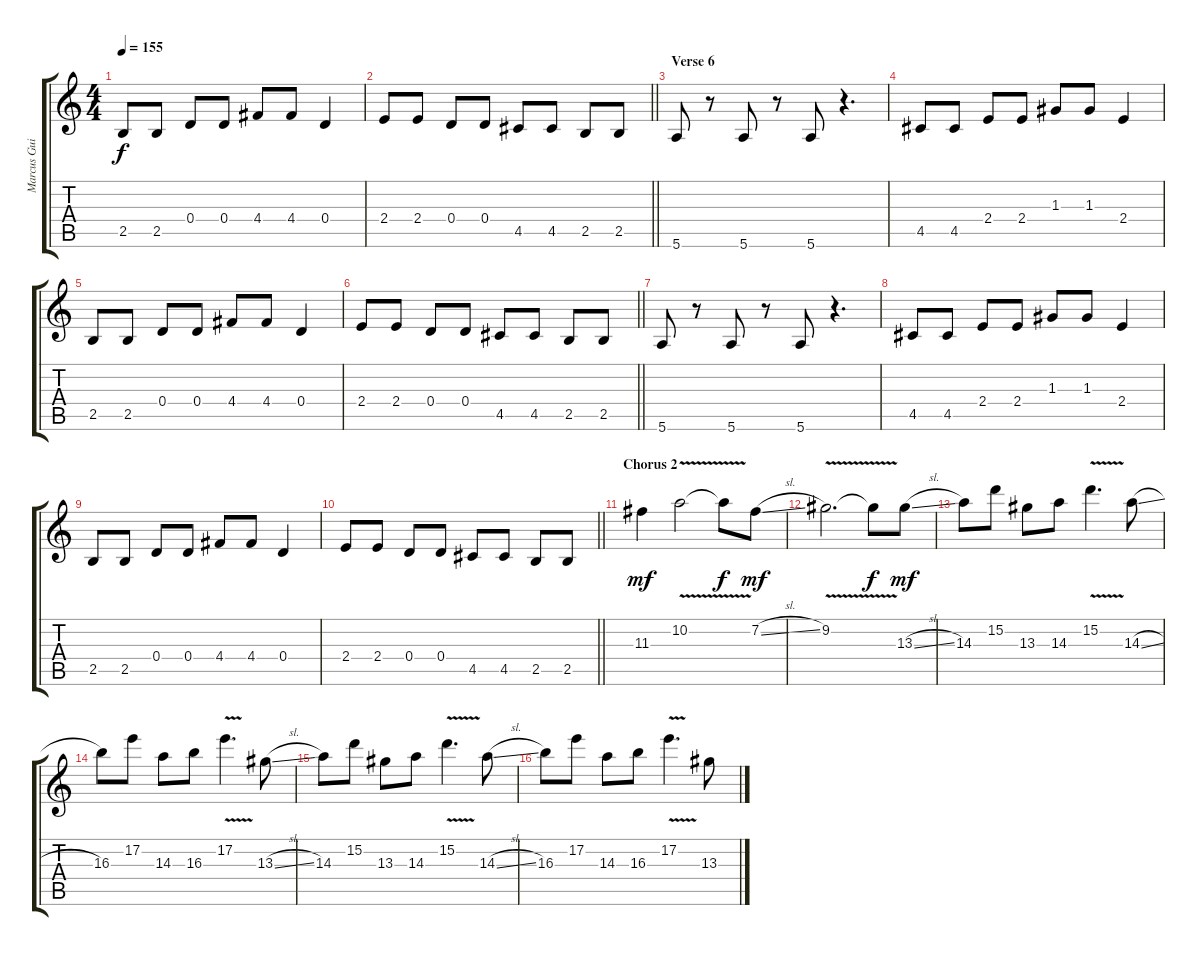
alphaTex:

\track ("Marcus Guitar" "Marcus Gui") {instrument distortionguitar}
\staff {score tabs}
\tuning (E4 B3 G3 D3 A2 E2) {hide}
\ts (4 4)
\tempo 155
\clef g2
\ks c
2.5.8{dy f} 2.5.8 0.4.8 0.4.8 4.4.8 4.4.8 0.4.4 |
\barLineRight lightlight
2.4.8 2.4.8 0.4.8 0.4.8 4.5.8 4.5.8 2.5.8 2.5.8 |
\section ("" "Verse 6")
5.6.8 r.8 5.6.8 r.8 5.6.8 r.4{d} |
4.5.8 4.5.8 2.4.8 2.4.8 1.3.8 1.3.8 2.4.4 |
2.5.8 2.5.8 0.4.8 0.4.8 4.4.8 4.4.8 0.4.4 |
\barLineRight lightlight
2.4.8 2.4.8 0.4.8 0.4.8 4.5.8 4.5.8 2.5.8 2.5.8 |
5.6.8 r.8 5.6.8 r.8 5.6.8 r.4{d} |
4.5.8 4.5.8 2.4.8 2.4.8 1.3.8 1.3.8 2.4.4 |
2.5.8 2.5.8 0.4.8 0.4.8 4.4.8 4.4.8 0.4.4 |
\barLineRight lightlight
2.4.8 2.4.8 0.4.8 0.4.8 4.5.8 4.5.8 2.5.8 2.5.8 |
\section ("" "Chorus 2")
11.3.4{dy mf} 10.2{v}.2 10.2{t}.8{dy f} 7.2{sl}.8{dy mf} |
9.2{v}.2{d} 9.2{t}.8{dy f} 13.3{sl}.8{dy mf} |
14.3.8 15.2.8 13.3.8 14.3.8 15.2{v}.4{d} 14.3{sl}.8 |
16.3.8 17.2.8 14.3.8 16.3.8 17.2{v}.4{d} 13.3{sl}.8 |
14.3.8 15.2.8 13.3.8 14.3.8 15.2{v}.4{d} 14.3{sl}.8 |
16.3.8 17.2.8 14.3.8 16.3.8 17.2{v}.4{d} 13.3{sl}.8
